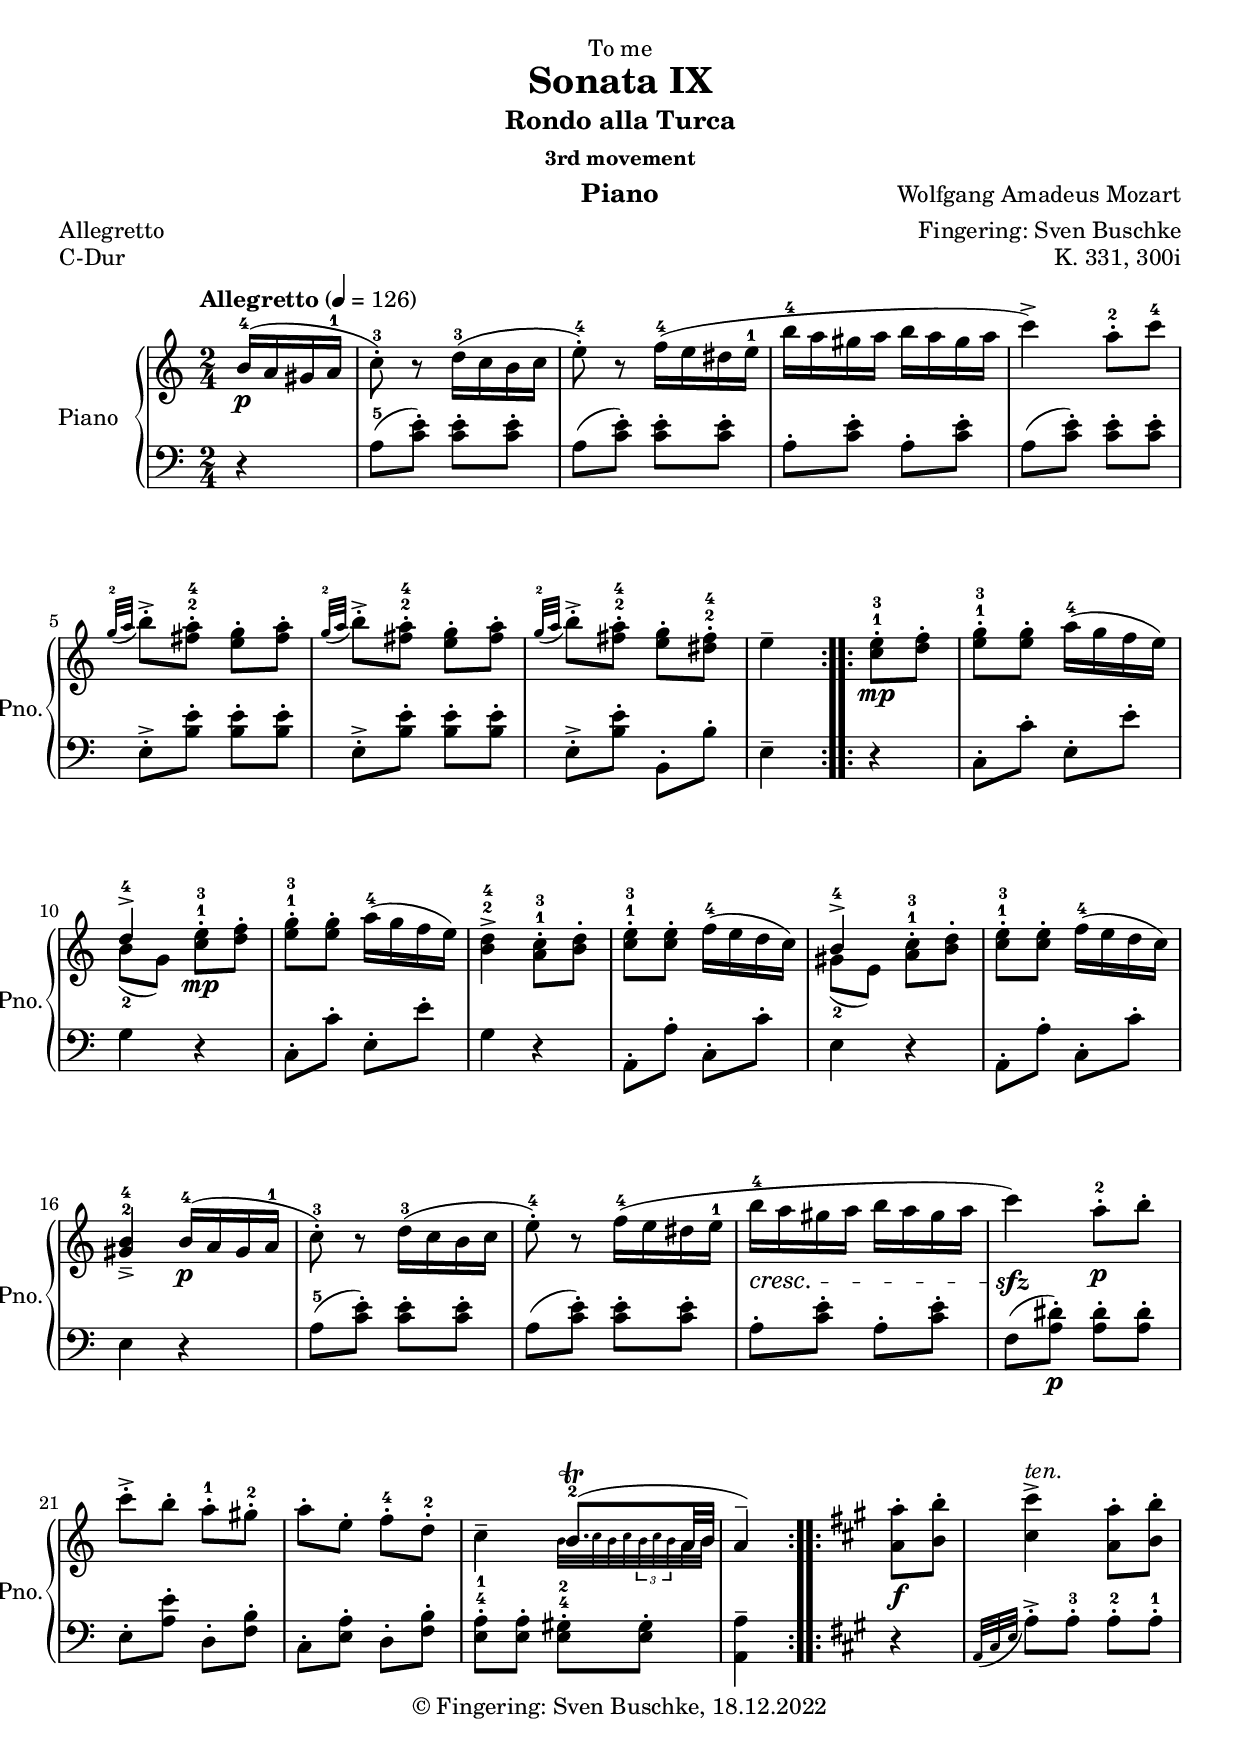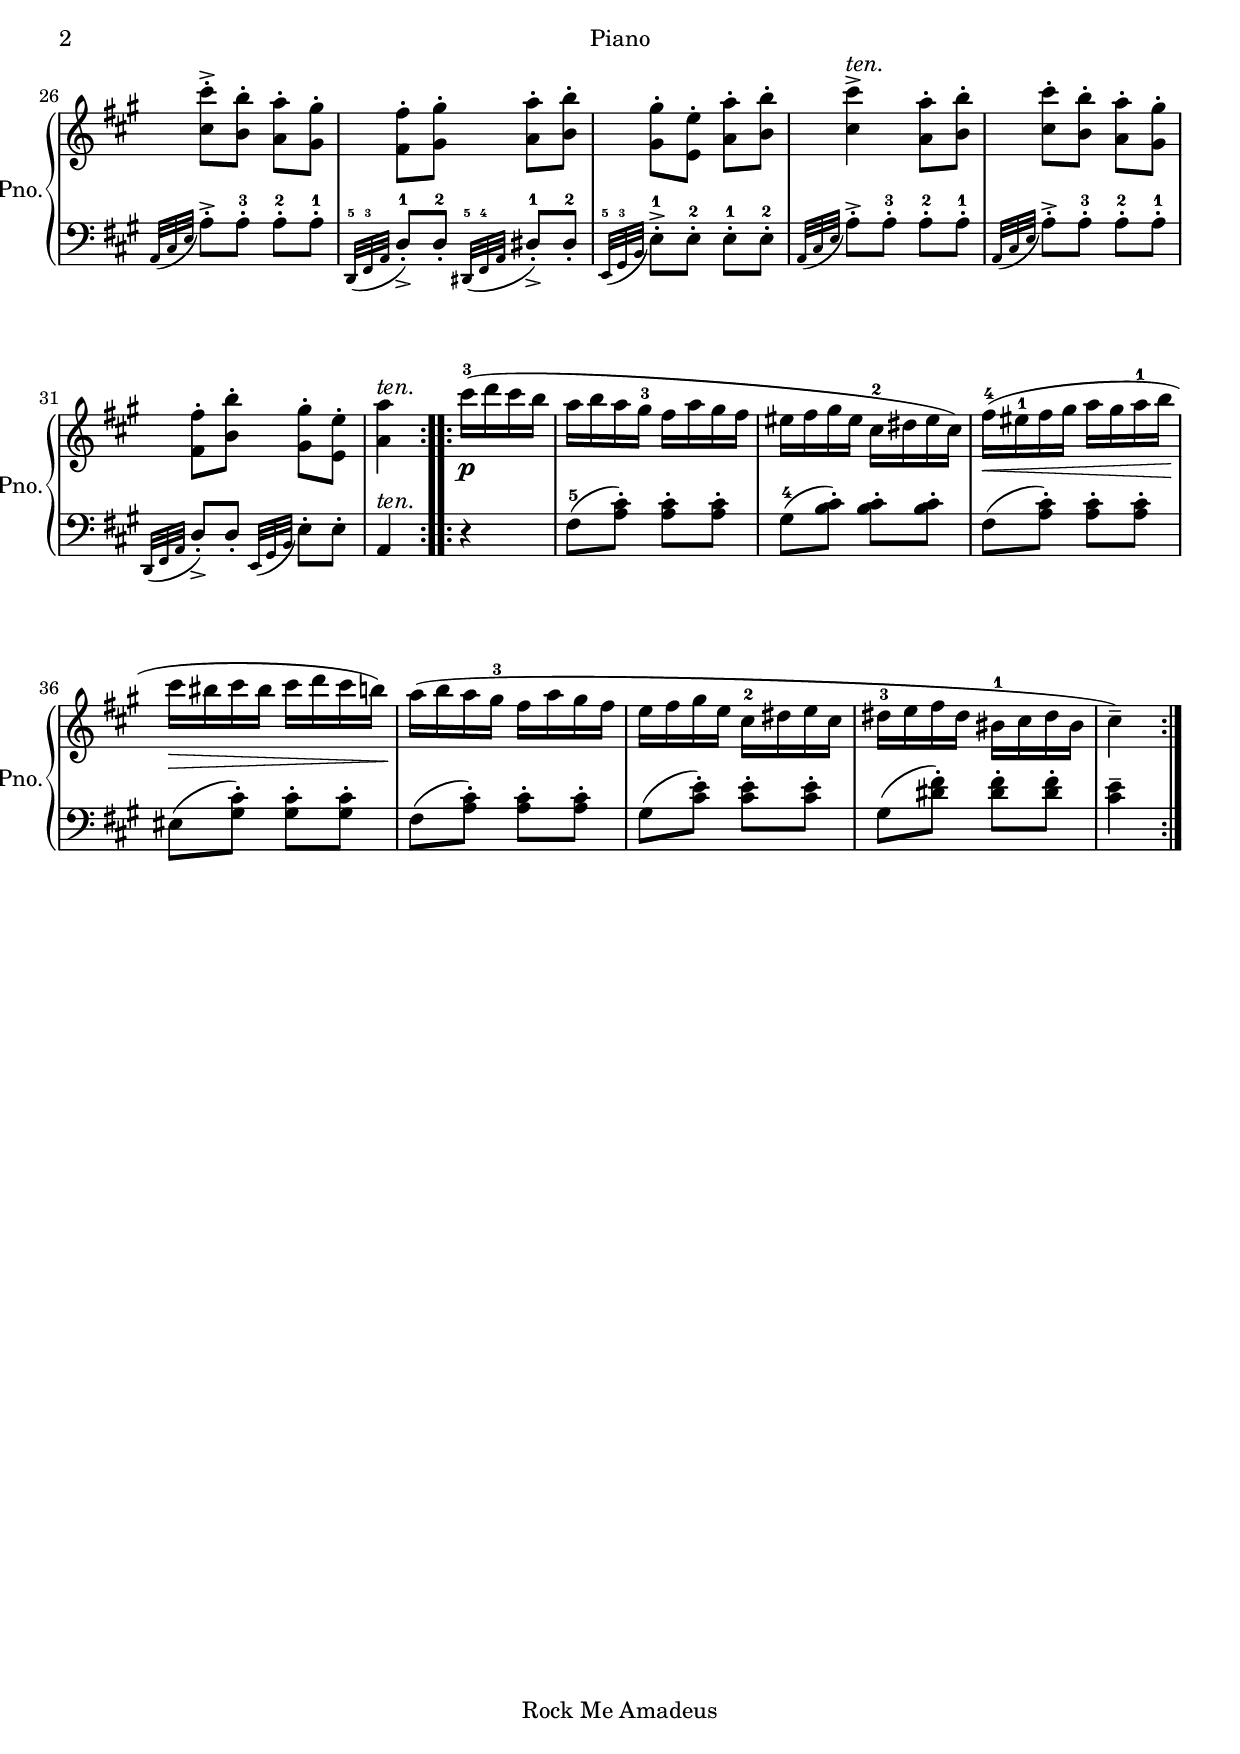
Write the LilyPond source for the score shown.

\version "2.22.2"
\language "english"

\include "articulate.ly"

\header {
  dedication = "To me"
  title = "Sonata IX"
  subtitle = ""
  subsubtitle = ""
  instrument = "Piano"
  composer = "Wolfgang Amadeus Mozart"
  arranger = "Fingering: Sven Buschke"
  poet = ""
  meter = ""
  piece = ""
  opus = "K. 331, 300i"
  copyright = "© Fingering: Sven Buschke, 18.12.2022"
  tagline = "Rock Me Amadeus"
}

\paper {
  #(set-paper-size "a4")
}

\layout {
  \context {
    \Voice
    \consists "Melody_engraver"
    \override Stem #'neutral-direction = #'()
  }
}

%%%%%%%%%%%%%%%%%%%%%%%%%%%%%%%%%
% 1st movement: Andante grazioso
%%%%%%%%%%%%%%%%%%%%%%%%%%%%%%%%%

globalA = {
  \key c \major
  \time 4/4
  \tempo "Andante grazioso" 4=100
}

scoreARight = \relative c'' {
  \globalA
  % Music follows here.

}

scoreALeft = \relative c' {
  \globalA
  % Music follows here.

}

% \bookpart {
%   \score {
%     \new PianoStaff \with {
%       instrumentName = "Piano"
%       shortInstrumentName = "Pno."
%     } <<
%       \new Staff = "right" \with {
%         midiInstrument = "acoustic grand"
%       } \scoreARight
%       \new Staff = "left" \with {
%         midiInstrument = "acoustic grand"
%       } { \clef bass \scoreALeft }
%     >>
%     \layout { }
%     \midi { }
%   }
% }


%%%%%%%%%%%%%%%%%%%%%%%%%%%%%%%%%
% 2nd movement: Menuetto
%%%%%%%%%%%%%%%%%%%%%%%%%%%%%%%%%

globalB = {
  \key c \major
  \time 4/4
  \tempo "Andante grazioso" 4=100
}

scoreBRight = \relative c'' {
  \globalB
  % Music follows here.

}

scoreBLeft	 = \relative c' {
  \globalB
  % Music follows here.

}

% \bookpart {
%   \score {
%     \new PianoStaff \with {
%       instrumentName = "Piano"
%       shortInstrumentName = "Pno."
%     } <<
%       \new Staff = "right" \with {
%         midiInstrument = "acoustic grand"
%       } \scoreBRight
%       \new Staff = "left" \with {
%         midiInstrument = "acoustic grand"
%       } { \clef bass \scoreBLeft }
%     >>
%     \layout { }
%     \midi { }
%   }
% }

%%%%%%%%%%%%%%%%%%%%%%%%%%%%%%%%%
% 3rd movement: Alla turca
%%%%%%%%%%%%%%%%%%%%%%%%%%%%%%%%%

globalC = {
  \key c \major
  \time 2/4
  \tempo "Allegretto" 4=126
}

scoreCRightA = \relative c'' {
  \globalC
  \set fingeringOrientations = #'(up)
  % Music follows here.
  \partial 4
  b16-4\p( a gs a-1|
  c8-.-3) r d16-3( c b c|
  e8-.-4) r f16-4( e ds e-1|
  b'-4 a gs a b a gs a|
  c4->) a8-.-2 c-4|
  \appoggiatura {g32-2 a} b8-.-> <fs-2 a-4>-. <e g>-. <fs a>-.|
  \appoggiatura {g32-2 a} b8-.-> <fs-2 a-4>-. <e g>-. <fs a>-.|
  \appoggiatura {g32-2 a} b8-.-> <fs-2 a-4>-. <e g>-. <ds-2 fs-4>-.|
  e4--
}

scoreCRightB = \relative c'' {
  \set fingeringOrientations = #'(up)
  % Music follows here.
  \partial 4
  <c-1 e-3>8-.\mp <d f>-.|
  <e-1 g-3>-. <e g>-. a16-4( g f e)|
  <<{d4->-4}\\{b8-2( g)}>>  <c-1 e-3>8-.\mp <d f>-.|
  <e-1 g-3>-. <e g>-. a16-4( g f e)|
  <b-2 d-4>4-> <a-1 c-.-3>8 <b d-.>|
  <c-1 e-3-.> <c e-.> f16-4( e d c)|
  <<{b4->-4}\\{gs8-2( e)}>> <a-1 c-.-3>8 <b d-.>|
  <c-1 e-3-.> <c e-.> f16-4( e d c)|
  <gs---2 b->-4>4 b16-4\p( a gs a-1|
  c8-.-3) r d16-3( c b c|
  e8-.-4) r f16-4( e ds e-1|
  b'\cresc-4 a gs a b a gs a|
  c4\sfz) a8-.-2\p b-.|
  c->-. b-. a-.-1 gs-.-2|
  a-. e-. f-.-4 d-.-2|
  c4-- <<{b8.\trill-2( a32 b| a4--)}\\{\magnifyMusic 0.63 {b32 c b c \tuplet 3/2 { b c b } a32 b|s4}}>>|
}

scoreCRightC = \relative c'' {
  \set fingeringOrientations = #'(up)
  % Music follows here.
  \key a \major
  \partial 4
  <a a'>8-.\f <b b'>-.|
  <cs cs'>4->^\markup {\italic ten.} <a a'>8-. <b b'>-.|
  <cs cs'>->-. <b b'>-. <a a'>-. <gs gs'>-.|
  <fs fs'>-. <gs gs'>-. <a a'>-. <b b'>-.|
  <gs gs'>-. <e e'>-. <a a'>-. <b b'>-.|
  <cs cs'>4->^\markup {\italic ten.} <a a'>8-. <b b'>-.|
  <cs cs'>-. <b b'>-. <a a'>-. <gs gs'>-.|
  <fs fs'>-. <b b'>-. <gs gs'>-. <e e'>-.|
  <a a'>4^\markup {\italic ten.}
}

scoreCRightD = \relative c'' {
  \set fingeringOrientations = #'(up)
  % Music follows here.
  \partial 4
  cs'16\p-3( d cs b|
  a b a gs-3 fs a gs fs|
  es fs gs es cs-2 ds es cs)|
  fs\<-4( es-1 fs gs a gs a-1 b|
  cs\> bs cs bs cs d cs b)|
  a\!( b a gs-3 fs a gs fs|
  e fs gs e cs-2 ds e cs|
  ds-3 e fs ds bs-1 cs ds bs|
  cs4--)
}

scoreCRightE = \relative c'' {
  \set fingeringOrientations = #'(up)
  % Music follows here.
}

scoreCRightF = \relative c'' {
  \set fingeringOrientations = #'(up)
  % Music follows here.
}

scoreCRightG = \relative c'' {
  \set fingeringOrientations = #'(up)
  % Music follows here.
}

scoreCRightH = \relative c'' {
  \set fingeringOrientations = #'(up)
  % Music follows here.
}

scoreCRightI = \relative c'' {
  \set fingeringOrientations = #'(up)
  % Music follows here.
}

scoreCRightJ = \relative c'' {
  \set fingeringOrientations = #'(up)
  % Music follows here.
}


scoreCLeftA = \relative c' {
  \globalC
  \set fingeringOrientations = #'(up)
  % Music follows here.
  r4|
  a8-5( <c e>8-.) 8-. 8-.
  a( <c e>8-.) 8-. 8-.
  a-. <c e>8-. a-. <c e>-.
  a( <c e>8-.) 8-. 8-.
  e,-.-> <b' e>8-. 8-. 8-.
  e,-.-> <b' e>8-. 8-. 8-.
  e,-.-> <b' e>8-. b,-. b'8-.
  e,4--
}

scoreCLeftB = \relative c' {
  \set fingeringOrientations = #'(up)
  % Music follows here.
  \partial 4
  r4|
  c,8-. c'-. e,-. e'-.|
  g,4 r|
  c,8-. c'-. e,-. e'-.|
  g,4 r|
  a,8-. a'-. c,-. c'-.|
  e,4 r|
  a,8-. a'-. c,-. c'-.|
  e,4 r|
  a8-5( <c e>8-.) 8-. 8-.|
  a( <c e>8-.) 8-. 8-.|
  a-. <c e>8-. a-. <c e>-.|
  f,( <a ds-.>\p) <a ds-.> <a ds-.>|
  e-. <a e'-.> d,-. <f b-.>|
  c-. <e a-.> d-. <f b-.>
  <e-4 a-.-1> <e a-.> <e-4 gs-.-2> <e gs-.>|
  <a, a'-->4
}

scoreCLeftC = \relative c' {
  \set fingeringOrientations = #'(up)
  % Music follows here.
  \key a \major
  \partial 4
  r4|
  \appoggiatura {a,32 cs e} a8-.-> a-.-3 a-.-2 a-.-1
  \appoggiatura {a,32 cs e} a8-.-> a-.-3 a-.-2 a-.-1
  \appoggiatura {d,,32-5 fs-3 a} d8->-.-1 d-.-2 \appoggiatura {ds,32-5 fs-4 a} ds8->-.-1 ds-.-2
  \appoggiatura {e,32-5 gs-3 b} e8->-.-1 e-.-2 e-.-1 e-.-2
  \appoggiatura {a,32 cs e} a8-.-> a-.-3 a-.-2 a-.-1
  \appoggiatura {a,32 cs e} a8-.-> a-.-3 a-.-2 a-.-1
  \appoggiatura {d,,32 fs a} d8-.-> d-. \appoggiatura {e,32 gs b} e8-. e-.
  a,4^\markup {\italic ten.}
}

scoreCLeftD = \relative c' {
  \set fingeringOrientations = #'(up)
  % Music follows here.
  \partial 4
  r4|
  fs,8-5( <a cs>-.) <a cs>-. <a cs>-.|
  gs-4( <b cs>-.) <b cs>-. <b cs>-.|
  fs8( <a cs>-.) <a cs>-. <a cs>-.|
  es8( <gs cs>-.) <gs cs>-. <gs cs>-.|
  fs8( <a cs>-.) <a cs>-. <a cs>-.|
  gs8( <cs e>-.) <cs e>-. <cs e>-.|
  gs8( <ds' fs>-.) <ds fs>-. <ds fs>-.|
  <cs e>4--
}

scoreCLeftE = \relative c' {
  \set fingeringOrientations = #'(up)
  % Music follows here.
}

scoreCLeftF = \relative c' {
  \set fingeringOrientations = #'(up)
  % Music follows here.
}

scoreCLeftG = \relative c' {
  \set fingeringOrientations = #'(up)
  % Music follows here.
}

scoreCLeftH = \relative c' {
  \set fingeringOrientations = #'(up)
  % Music follows here.
}

scoreCLeftI = \relative c' {
  \set fingeringOrientations = #'(up)
  % Music follows here.
}

scoreCLeftJ = \relative c' {
  \set fingeringOrientations = #'(up)
  % Music follows here.
}

claveC = \new DrumStaff {\drummode { \globalC <<{hh8 cl hh cl}\\{bd4 sn}>>}}

scoreC =     \new PianoStaff \with {
  instrumentName = "Piano"
  shortInstrumentName = "Pno."
} <<
  \new Staff = "right" \with {
    midiInstrument = "acoustic grand"
  } {\repeat volta 2 {\scoreCRightA}
    \repeat volta 2 {\scoreCRightB}
    \repeat volta 2 {\scoreCRightC}
    \repeat volta 2 {\scoreCRightD}
    \repeat volta 2 {\scoreCRightE}
    \repeat volta 2 {\scoreCRightF}
    \repeat volta 2 {\scoreCRightG}
    \repeat volta 2 {\scoreCRightH}
    \repeat volta 2 {\scoreCRightI}
    \repeat volta 2 {\scoreCRightJ}}
  \new Staff = "left" \with {
    midiInstrument = "acoustic grand"
  } { \clef bass {\repeat volta 2 {\scoreCLeftA}
    \repeat volta 2 {\scoreCLeftB}
    \repeat volta 2 {\scoreCLeftC}
    \repeat volta 2 {\scoreCLeftD}
    \repeat volta 2 {\scoreCLeftE}
    \repeat volta 2 {\scoreCLeftF}
    \repeat volta 2 {\scoreCLeftG}
    \repeat volta 2 {\scoreCLeftH}
    \repeat volta 2 {\scoreCLeftI}
    \repeat volta 2 {\scoreCLeftJ}
  } }
>>


\bookpart {
\header {
%  dedication = "NN"
%  title = "Sonata IX"
  subtitle = "Rondo alla Turca"
 subsubtitle = "3rd movement"
%  instrument = "Piano"
%  composer = "Wolfgang Amadeus Mozart"
%  arranger = "Sven Buschke"
%  poet = "NN"
  meter = "Allegretto"
  piece = "C-Dur"
%  opus = "K. 331, 300i"
%  copyright = "Sven Buschke"
%  tagline = "NN"
}

  \score {
    {
      %      \claveC
      \scoreC
    }
    \layout { }
    %    \midi { }
  }
  \score {
    \unfoldRepeats{
      {
        \claveC
        \articulate <<
          \scoreC
        >>
      }
    }
    %    \layout { }
    \midi { }
  }
}
